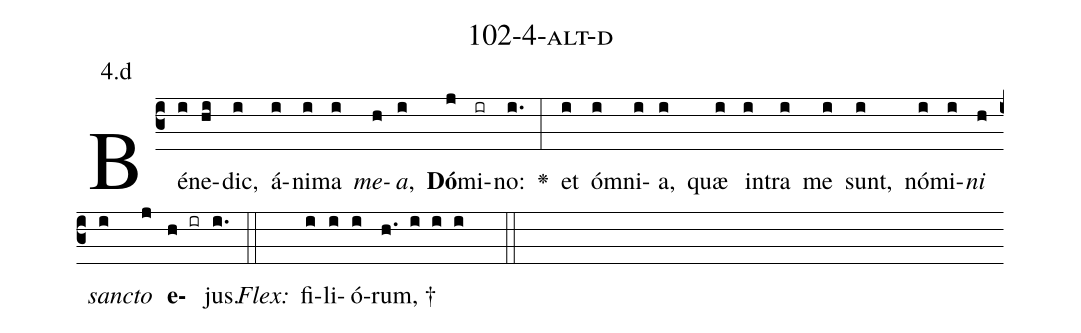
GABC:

name: 102-4-alt-d;
annotation: 4.d;
%%
(c3)Bé(i)ne(hi)dic,(i) á(i)ni(i)ma(i) <i>me</i>(h)<i>a</i>,(i) <b>Dó</b>(j)mi(ir)no:(i.) <v>\greheightstar</v>(:) et(i) óm(i)ni(i)a,(i) quæ(i) in(i)tra(i) me(i) sunt,(i) nó(i)mi(i)<i>ni</i>(h) <i>sanc</i>(i)<i>to</i>(j) <b>e</b>(h ir)jus.(i.) (::)
<i>Flex:</i>()  fi(i)li(i)ó(i)rum, †(h. i i i  ::)

%E(i) u(h) o(i) u(j) a(h) e.(i.) (::)
